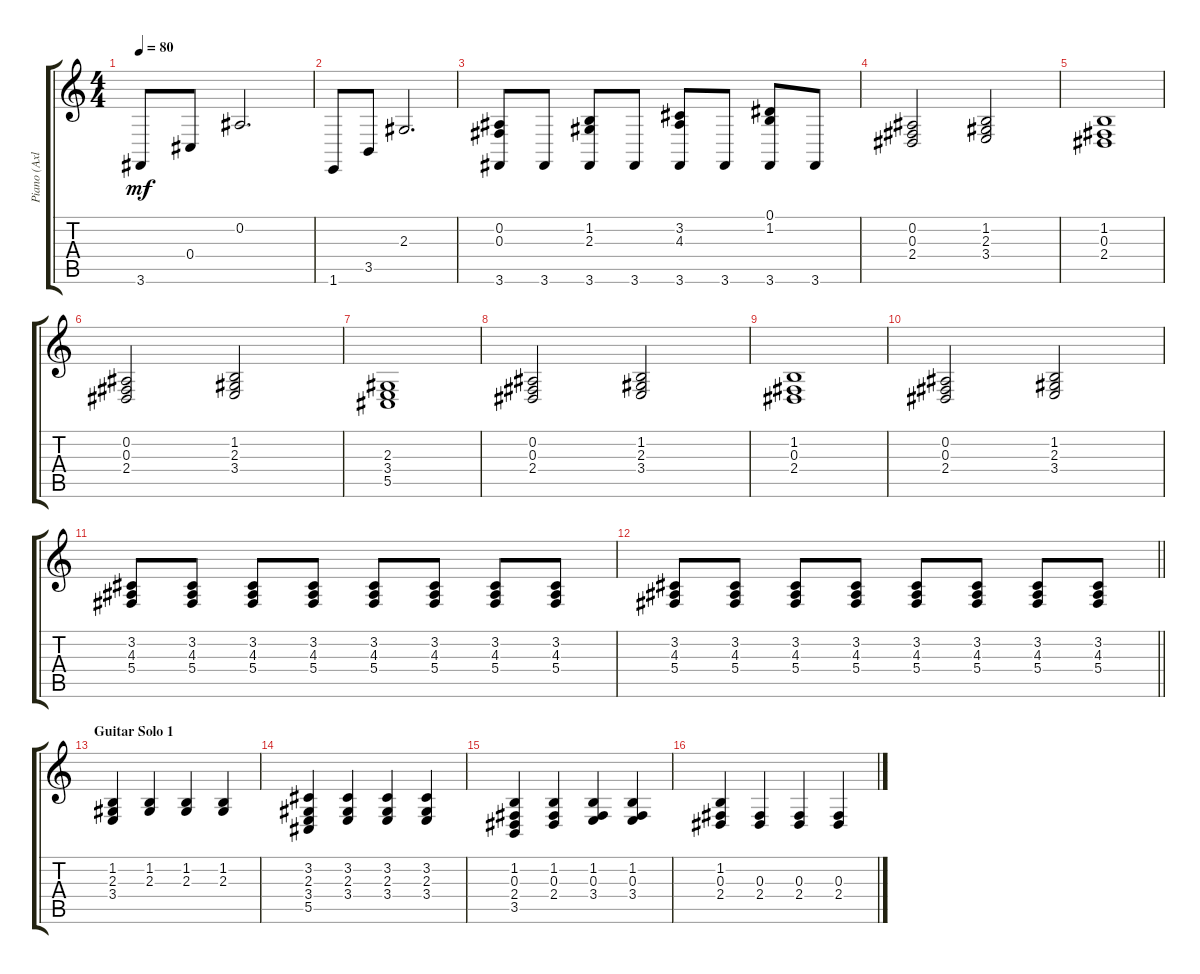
\track ("Piano (Axl)" "Piano (Axl") {instrument acousticgrandpiano}
\staff {score tabs}
\tuning (Eb4 Bb3 Gb3 Db3 Ab2 Eb2) {hide}
\ts (4 4)
\tempo 80
\clef g2
\ks c
3.6.8{dy mf} 0.4.8 0.2.2{d} |
1.6.8 3.5.8 2.3.2{d} |
(0.2 0.3 3.6).8 3.6.8 (1.2 2.3 3.6).8 3.6.8 (3.2 4.3 3.6).8 3.6.8 (0.1 1.2 3.6).8 3.6.8 |
(0.2 0.3 2.4).2 (1.2 2.3 3.4).2 |
(1.2 0.3 2.4).1 |
(0.2 0.3 2.4).2 (1.2 2.3 3.4).2 |
(2.3 3.4 5.5).1 |
(0.2 0.3 2.4).2 (1.2 2.3 3.4).2 |
(1.2 0.3 2.4).1 |
(0.2 0.3 2.4).2 (1.2 2.3 3.4).2 |
(3.2 4.3 5.4).8 (3.2 4.3 5.4).8 (3.2 4.3 5.4).8 (3.2 4.3 5.4).8 (3.2 4.3 5.4).8 (3.2 4.3 5.4).8 (3.2 4.3 5.4).8 (3.2 4.3 5.4).8 |
\barLineRight lightlight
(3.2 4.3 5.4).8 (3.2 4.3 5.4).8 (3.2 4.3 5.4).8 (3.2 4.3 5.4).8 (3.2 4.3 5.4).8 (3.2 4.3 5.4).8 (3.2 4.3 5.4).8 (3.2 4.3 5.4).8 |
\section ("" "Guitar Solo 1")
(1.2 2.3 3.4).4 (1.2 2.3).4 (1.2 2.3).4 (1.2 2.3).4 |
(3.2 2.3 3.4 5.5).4 (3.2 2.3 3.4).4 (3.2 2.3 3.4).4 (3.2 2.3 3.4).4 |
(1.2 0.3 2.4 3.5).4 (1.2 0.3 2.4).4 (1.2 0.3 3.4).4 (1.2 0.3 3.4).4 |
(1.2 0.3 2.4).4 (0.3 2.4).4 (0.3 2.4).4 (0.3 2.4).4
